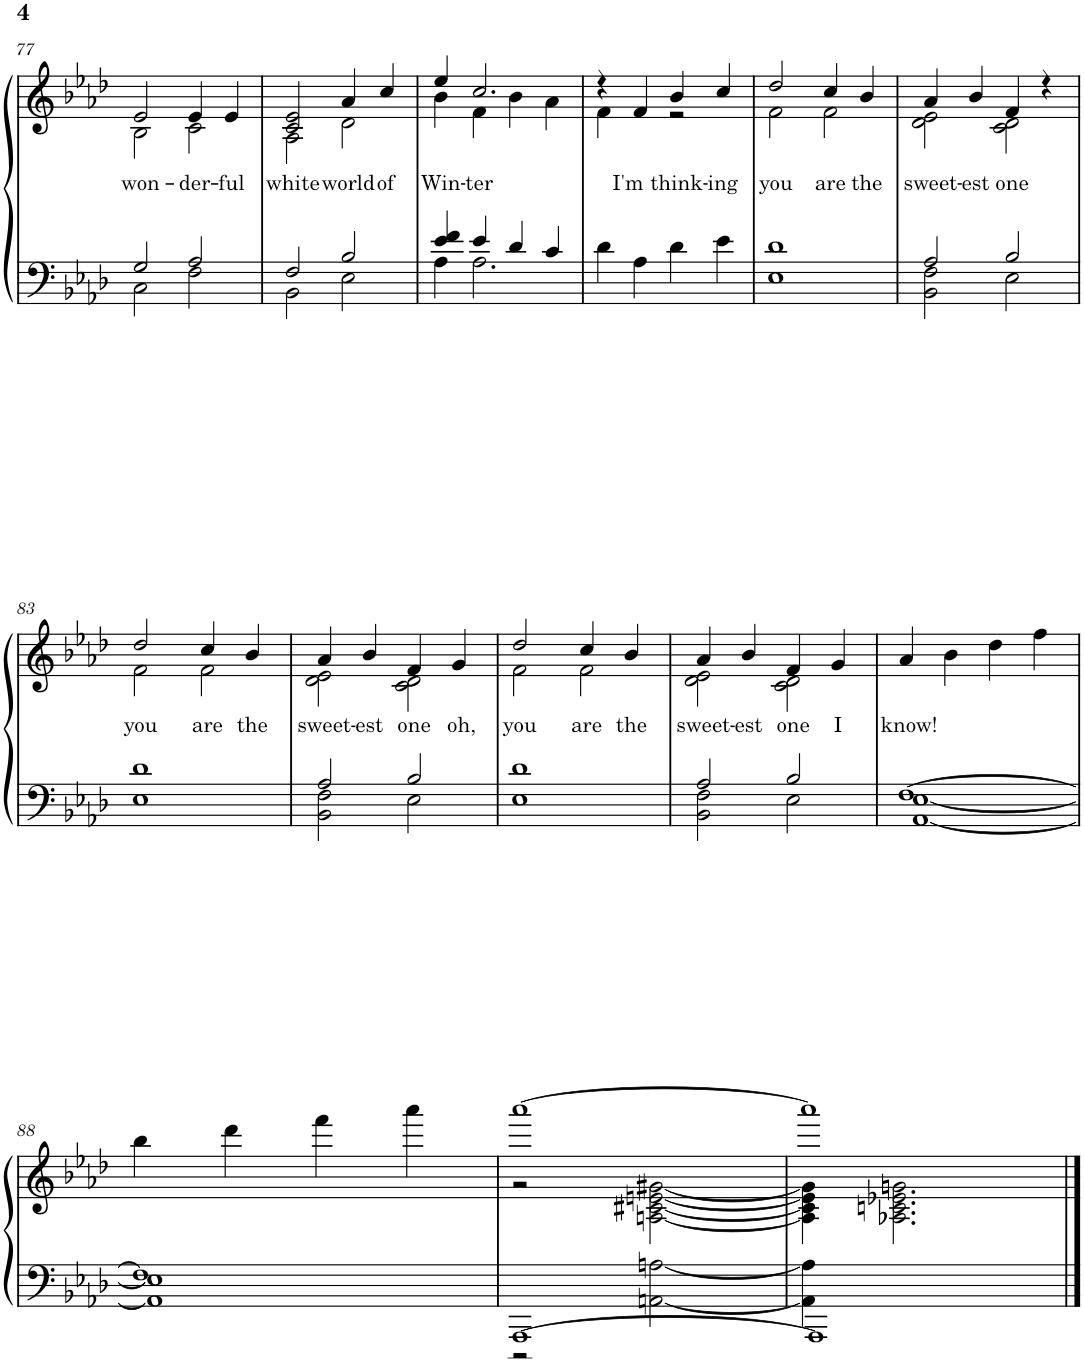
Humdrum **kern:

**kern	**kern	**text
*part1	*part1	*part1
*staff2	*staff1	*staff1
*I"Piano	*	*
*I'Pno.	*	*
!!LO:PB:g=z
*clefF4	*clefG2	*
*k[b-e-a-d-]	*k[b-e-a-d-]	*
*M4/4	*M4/4	*
=77	=77	=77
*^	*	*
!	!	!	!LO:LY:b
*	*	*^	*
2G/	2C\	2e-/	2B-\	won-
!	!	!	!	!LO:LY:b
2A-/	2F\	4e-/	2c\	-der-
!	!	!	!	!LO:LY:b
.	.	4e-/	.	-ful
=78	=78	=78	=78	=78
!	!	!	!	!LO:LY:b
2F/	2BB-\	2c/ 2e-/	2A-\	white
!	!	!	!	!LO:LY:b
2B-/	2E-\	4a-/	2d-\	world
!	!	!	!	!LO:LY:b
.	.	4cc/	.	of
=79	=79	=79	=79	=79
!	!	!	!	!LO:LY:b
4e-/ 4f/	4A-\	4ee-/	4b-\	Win-
!	!	!	!	!LO:LY:b
4e-/	2.A-\	2.cc/	4f\	-ter
4d-/	.	.	4b-\	.
4c/	.	.	4a-\	.
*v	*v	*	*	*
=80	=80	=80	=80
4d-\	4r	4f\	.
!	!	!	!LO:LY:b
4A-\	4f/	4ryy	I'm
!	!	!	!LO:LY:b
4d-\	4gg/	2r	think-
!	!	!	!LO:LY:b
4e-\	4cc/	.	ing
=81	=81	=81	=81
*^	*	*	*
!	!	!	!	!LO:LY:b
1d-	1E-	2dd-/	2f\	you
!	!	!	!	!LO:LY:b
.	.	4cc/	2f\	are
!	!	!	!	!LO:LY:b
.	.	4b-/	.	the
=82	=82	=82	=82	=82
!	!	!	!	!LO:LY:b
2A-/	2BB-\ 2F\	4a-/	2d-\ 2e-\	sweet-
!	!	!	!	!LO:LY:b
.	.	4b-/	.	-est
!	!	!	!	!LO:LY:b
2B-/	2E-\	4f/	2c\ 2d-\	one
.	.	4r	.	.
!!LO:LB:g=z	!!
=83	=83	=83	=83	=83
!	!	!	!	!LO:LY:b
1d-	1E-	2dd-/	2f\	you
!	!	!	!	!LO:LY:b
.	.	4cc/	2f\	are
!	!	!	!	!LO:LY:b
.	.	4b-/	.	the
=84	=84	=84	=84	=84
!	!	!	!	!LO:LY:b
2A-/	2BB-\ 2F\	4a-/	2d-\ 2e-\	sweet-
!	!	!	!	!LO:LY:b
.	.	4b-/	.	-est
!	!	!	!	!LO:LY:b
2B-/	2E-\	4f/	2c\ 2d-\	one
!	!	!	!	!LO:LY:b
.	.	4g/	.	oh,
=85	=85	=85	=85	=85
!	!	!	!	!LO:LY:b
1d-	1E-	2dd-/	2f\	you
!	!	!	!	!LO:LY:b
.	.	4cc/	2f\	are
!	!	!	!	!LO:LY:b
.	.	4b-/	.	the
=86	=86	=86	=86	=86
!	!	!	!	!LO:LY:b
2A-/	2BB-\ 2F\	4a-/	2d-\ 2e-\	sweet-
!	!	!	!	!LO:LY:b
.	.	4b-/	.	-est
!	!	!	!	!LO:LY:b
2B-/	2E-\	4f/	2c\ 2d-\	one
!	!	!	!	!LO:LY:b
.	.	4g/	.	I
*	*	*v	*v	*
=87	=87	=87	=87
!	!	!	!LO:LY:b
[1F	[1AA- [1E-	4a-/	know!
.	.	4b-\	.
.	.	4dd-\	.
.	.	4ff\	.
!!LO:LB:g=z
=88	=88	=88	=88
1F]	1AA-] 1E-]	4bb-\	.
.	.	4ddd-\	.
.	.	4fff\	.
.	.	4aaa-\	.
=89	=89	=89	=89
*	*	*^	*
[1AAA-	2r	[1aaa-	2r	.
.	[2AAn\ [2An\	.	[2An\ [2c#X\ [2en\ [2g#X\	.
=90	=90	=90	=90	=90
1AAA-]	4AA\] 4A\]	1aaa-]	4A\] 4c#\] 4e\] 4g#\]	.
.	2.ryy	.	2.A-X\ 2.cn\ 2.e-X\ 2.gn\	.
*v	*v	*	*	*
*	*v	*v	*
==	==	==
*-	*-	*-
